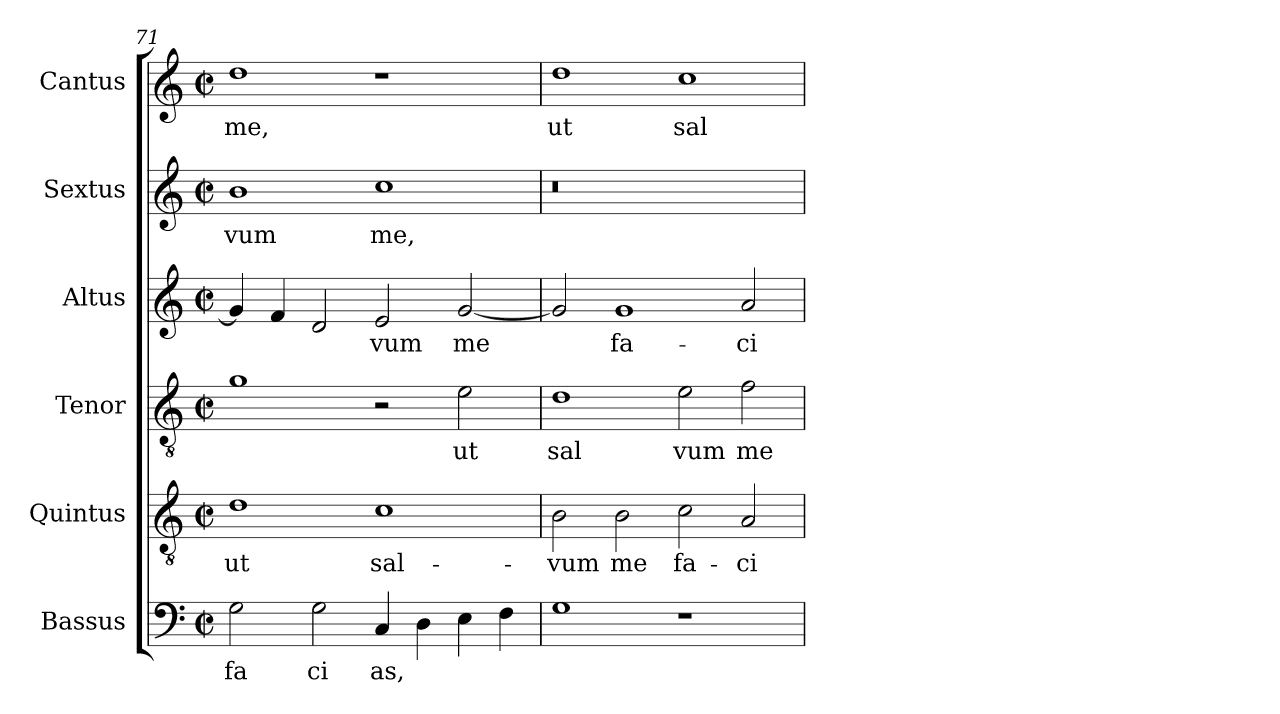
**kern	**text	**kern	**text	**kern	**text	**kern	**text	**kern	**text	**kern	**text
*part6	*part6	*part5	*part5	*part4	*part4	*part3	*part3	*part2	*part2	*part1	*part1
*staff6	*staff6	*staff5	*staff5	*staff4	*staff4	*staff3	*staff3	*staff2	*staff2	*staff1	*staff1
*I"Bassus	*	*I"Quintus	*	*I"Tenor	*	*I"Altus	*	*I"Sextus	*	*I"Cantus	*
!!LO:PB:g=z
*clefF4	*	*clefGv2	*	*clefGv2	*	*clefG2	*	*clefG2	*	*clefG2	*
*k[]	*	*k[]	*	*k[]	*	*k[]	*	*k[]	*	*k[]	*
*C:	*	*C:	*	*C:	*	*C:	*	*C:	*	*C:	*
*M2/2	*	*M2/2	*	*M2/2	*	*M2/2	*	*M2/2	*	*M2/2	*
*met(c|)	*	*met(c|)	*	*met(c|)	*	*met(c|)	*	*met(c|)	*	*met(c|)	*
=71	=71	=71	=71	=71	=71	=71	=71	=71	=71	=71	=71
!	!LO:LY:b:cj	!	!LO:LY:b:cj	!	!LO:LY:b:cj	!	!LO:LY:b:cj	!	!LO:LY:b:cj	!	!LO:LY:b:cj
2G\	fa	1d	ut	1g	.	4g/]	.	1b	vum	1dd	me,
!	!	!	!	!	!	!	!LO:LY:b:cj	!	!	!	!
.	.	.	.	.	.	4f/	.	.	.	.	.
!	!LO:LY:b:cj	!	!	!	!	!	!LO:LY:b:cj	!	!	!	!
2G\	ci	.	.	.	.	2d/	.	.	.	.	.
!	!LO:LY:b:cj	!	!LO:LY:b:cj	!	!	!	!LO:LY:b:cj	!	!LO:LY:b:cj	!	!
4C/	as,	1c	sal-	2r	.	2e/	vum	1cc	me,	1r	.
!	!LO:LY:b:cj	!	!	!	!	!	!	!	!	!	!
4D\	.	.	.	.	.	.	.	.	.	.	.
!	!LO:LY:b:cj	!	!	!	!LO:LY:b:cj	!	!LO:LY:b:cj	!	!	!	!
4E\	.	.	.	2e\	ut	[<2g/	me	.	.	.	.
!	!LO:LY:b:cj	!	!	!	!	!	!	!	!	!	!
4F\	.	.	.	.	.	.	.	.	.	.	.
=72	=72	=72	=72	=72	=72	=72	=72	=72	=72	=72	=72
!	!LO:LY:b:cj	!	!LO:LY:b:cj	!	!LO:LY:b:cj	!	!LO:LY:b:cj	!	!	!	!LO:LY:b:cj
1G	.	2B\	-vum	1d	sal	2g/]	.	0r	.	1dd	ut
!	!	!	!LO:LY:b:cj	!	!	!	!LO:LY:b:cj	!	!	!	!
.	.	2B\	me	.	.	1g	fa-	.	.	.	.
!	!	!	!LO:LY:b:cj	!	!LO:LY:b:cj	!	!	!	!	!	!LO:LY:b:cj
1r	.	2c\	fa-	2e\	vum	.	.	.	.	1cc	sal-
!	!	!	!LO:LY:b:cj	!	!LO:LY:b:cj	!	!LO:LY:b:cj	!	!	!	!
.	.	2A/	-ci-	2f\	me	2a/	-ci-	.	.	.	.
=	=	=	=	=	=	=	=	=	=	=	=
*-	*-	*-	*-	*-	*-	*-	*-	*-	*-	*-	*-
